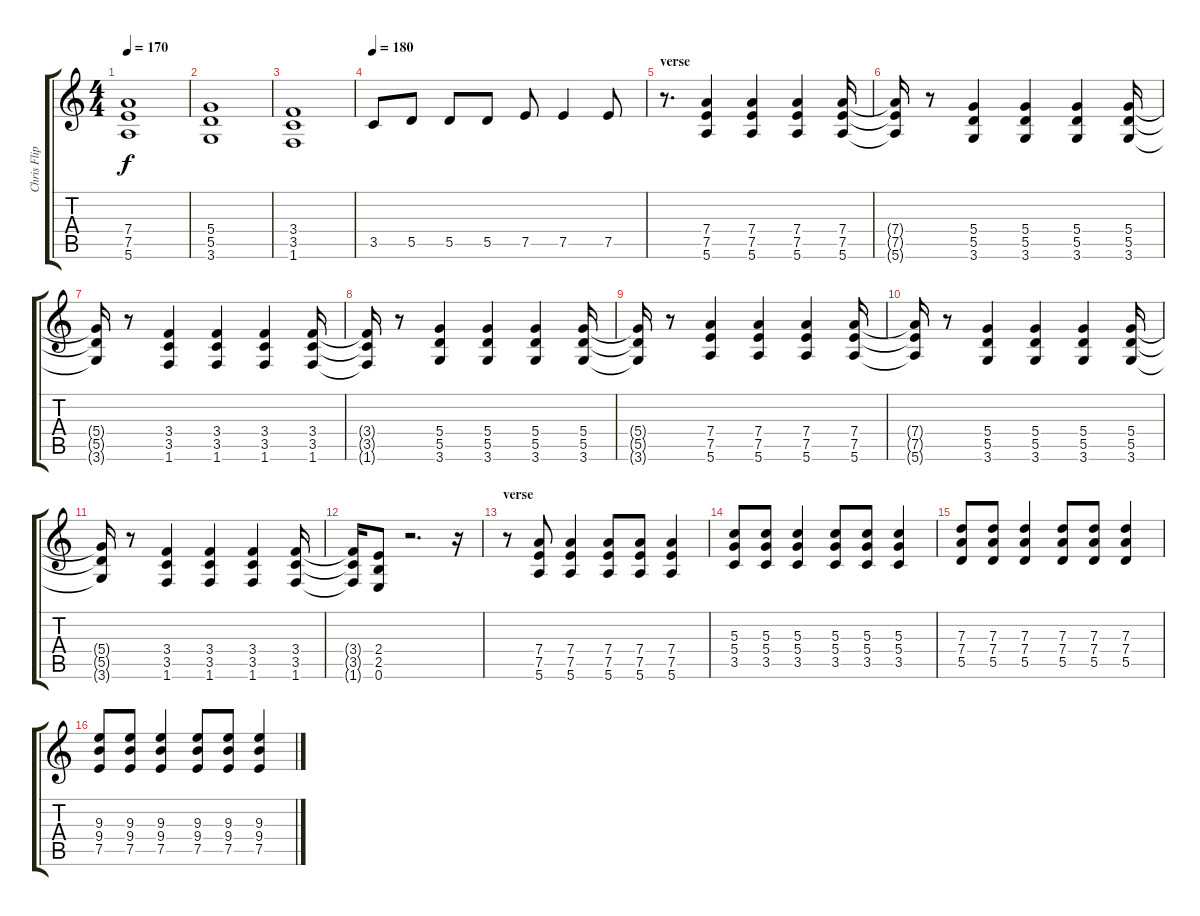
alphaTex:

\track ("Chris Flippin" "Chris Flip") {instrument distortionguitar}
\staff {score tabs}
\tuning (E4 B3 G3 D3 A2 E2) {hide}
\ts (4 4)
\tempo 170
\clef g2
\ks c
(7.4 7.5 5.6).1{dy f} |
(5.4 5.5 3.6).1 |
(3.4 3.5 1.6).1 |
\tempo 180
3.5.8{volume 16} 5.5.8 5.5.8 5.5.8 7.5.8 7.5.4 7.5.8 |
\section ("" "verse")
r.8{d} (7.4 7.5 5.6).4{volume 14} (7.4 7.5 5.6).4 (7.4 7.5 5.6).4 (7.4 7.5 5.6).16 |
(7.4{t} 7.5{t} 5.6{t}).16 r.8 (5.4 5.5 3.6).4 (5.4 5.5 3.6).4 (5.4 5.5 3.6).4 (5.4 5.5 3.6).16 |
(5.4{t} 5.5{t} 3.6{t}).16 r.8 (3.4 3.5 1.6).4 (3.4 3.5 1.6).4 (3.4 3.5 1.6).4 (3.4 3.5 1.6).16 |
(3.4{t} 3.5{t} 1.6{t}).16 r.8 (5.4 5.5 3.6).4 (5.4 5.5 3.6).4 (5.4 5.5 3.6).4 (5.4 5.5 3.6).16 |
(5.4{t} 5.5{t} 3.6{t}).16 r.8 (7.4 7.5 5.6).4 (7.4 7.5 5.6).4 (7.4 7.5 5.6).4 (7.4 7.5 5.6).16 |
(7.4{t} 7.5{t} 5.6{t}).16 r.8 (5.4 5.5 3.6).4 (5.4 5.5 3.6).4 (5.4 5.5 3.6).4 (5.4 5.5 3.6).16 |
(5.4{t} 5.5{t} 3.6{t}).16 r.8 (3.4 3.5 1.6).4 (3.4 3.5 1.6).4 (3.4 3.5 1.6).4 (3.4 3.5 1.6).16 |
(3.4{t} 3.5{t} 1.6{t}).16 (2.4 2.5 0.6).8 r.2{d} r.16 |
\section ("" "verse")
r.8 (7.4 7.5 5.6).8 (7.4 7.5 5.6).4 (7.4 7.5 5.6).8 (7.4 7.5 5.6).8 (7.4 7.5 5.6).4 |
(5.3 5.4 3.5).8 (5.3 5.4 3.5).8 (5.3 5.4 3.5).4 (5.3 5.4 3.5).8 (5.3 5.4 3.5).8 (5.3 5.4 3.5).4 |
(7.3 7.4 5.5).8 (7.3 7.4 5.5).8 (7.3 7.4 5.5).4 (7.3 7.4 5.5).8 (7.3 7.4 5.5).8 (7.3 7.4 5.5).4 |
(9.3 9.4 7.5).8 (9.3 9.4 7.5).8 (9.3 9.4 7.5).4 (9.3 9.4 7.5).8 (9.3 9.4 7.5).8 (9.3 9.4 7.5).4
